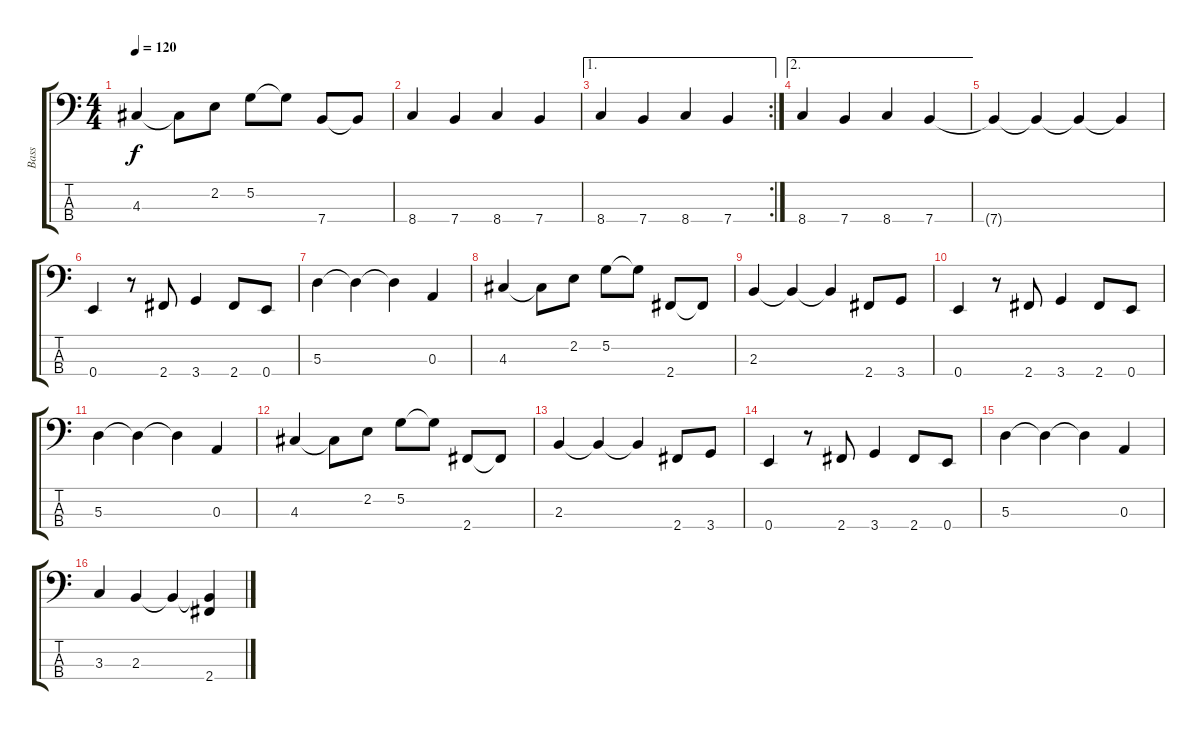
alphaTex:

\track ("Bass" "Bass") {instrument fretlessbass}
\staff {score tabs}
\tuning (G2 D2 A1 E1) {hide}
\ts (4 4)
\tempo 120
\clef f4
\ks c
4.3.4{dy f} 4.3{t}.8 2.2.8 5.2.8 5.2{t}.8 7.4.8 7.4{t}.8 |
8.4.4 7.4.4 8.4.4 7.4.4 |
\ae 1
\rc 2
8.4.4 7.4.4 8.4.4 7.4.4 |
\ae 2
8.4.4 7.4.4 8.4.4 7.4.4 |
7.4{t}.4 7.4{t}.4 7.4{t}.4 7.4{t}.4 |
0.4.4 r.8 2.4.8 3.4.4 2.4.8 0.4.8 |
5.3.4 5.3{t}.4 5.3{t}.4 0.3.4 |
4.3.4 4.3{t}.8 2.2.8 5.2.8 5.2{t}.8 2.4.8 2.4{t}.8 |
2.3.4 2.3{t}.4 2.3{t}.4 2.4.8 3.4.8 |
0.4.4 r.8 2.4.8 3.4.4 2.4.8 0.4.8 |
5.3.4 5.3{t}.4 5.3{t}.4 0.3.4 |
4.3.4 4.3{t}.8 2.2.8 5.2.8 5.2{t}.8 2.4.8 2.4{t}.8 |
2.3.4 2.3{t}.4 2.3{t}.4 2.4.8 3.4.8 |
0.4.4 r.8 2.4.8 3.4.4 2.4.8 0.4.8 |
5.3.4 5.3{t}.4 5.3{t}.4 0.3.4 |
3.3.4 2.3.4 2.3{t}.4 (2.3{t} 2.4).4
